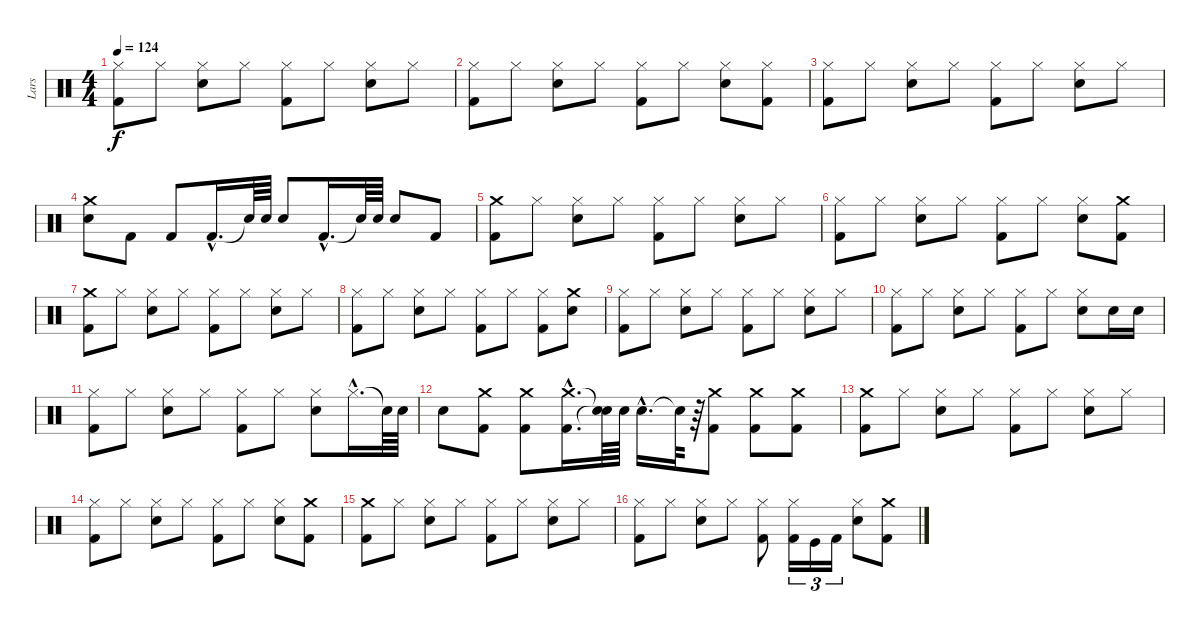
\track ("Lars" "Lars") {instrument percussion}
\staff {score}
\articulation defaults
\ts (4 4)
\tempo 124
\clef neutral
\ks c
("Kick (hit) 2" "Hi-Hat (closed)").8{dy f} "Hi-Hat (closed)".8 ("Snare (hit) 2" "Hi-Hat (closed)").8 "Hi-Hat (closed)".8 ("Kick (hit) 2" "Hi-Hat (closed)").8 "Hi-Hat (closed)".8 ("Snare (hit) 2" "Hi-Hat (closed)").8 "Hi-Hat (closed)".8 |
("Kick (hit) 2" "Hi-Hat (closed)").8 "Hi-Hat (closed)".8 ("Snare (hit) 2" "Hi-Hat (closed)").8 "Hi-Hat (closed)".8 ("Kick (hit) 2" "Hi-Hat (closed)").8 "Hi-Hat (closed)".8 ("Snare (hit) 2" "Hi-Hat (closed)").8 ("Kick (hit) 2" "Hi-Hat (closed)").8 |
("Kick (hit) 2" "Hi-Hat (closed)").8 "Hi-Hat (closed)".8 ("Snare (hit) 2" "Hi-Hat (closed)").8 "Hi-Hat (closed)".8 ("Kick (hit) 2" "Hi-Hat (closed)").8 "Hi-Hat (closed)".8 ("Snare (hit) 2" "Hi-Hat (closed)").8 "Hi-Hat (closed)".8 |
("Snare (hit) 2" "Crash medium (hit)").8 "Kick (hit) 2".8 "Kick (hit) 2".8 "Kick (hit) 2"{hac}.16{d} "Snare (hit)"{t}.64 "Snare (hit) 2".64 "Snare (hit) 2".8 "Kick (hit) 2"{hac}.16{d} "Snare (hit)"{t}.64 "Snare (hit) 2".64 "Snare (hit) 2".8 "Kick (hit) 2".8 |
("Crash medium (hit)" "Kick (hit) 2").8 "Hi-Hat (closed)".8 ("Snare (hit) 2" "Hi-Hat (closed)").8 "Hi-Hat (closed)".8 ("Kick (hit) 2" "Hi-Hat (closed)").8 "Hi-Hat (closed)".8 ("Snare (hit) 2" "Hi-Hat (closed)").8 "Hi-Hat (closed)".8 |
("Kick (hit) 2" "Hi-Hat (closed)").8 "Hi-Hat (closed)".8 ("Snare (hit) 2" "Hi-Hat (closed)").8 "Hi-Hat (closed)".8 ("Kick (hit) 2" "Hi-Hat (closed)").8 "Hi-Hat (closed)".8 ("Snare (hit) 2" "Hi-Hat (closed)").8 ("Crash medium (hit)" "Kick (hit) 2").8 |
("Crash medium (hit)" "Kick (hit) 2").8 "Hi-Hat (closed)".8 ("Snare (hit) 2" "Hi-Hat (closed)").8 "Hi-Hat (closed)".8 ("Kick (hit) 2" "Hi-Hat (closed)").8 "Hi-Hat (closed)".8 ("Snare (hit) 2" "Hi-Hat (closed)").8 "Hi-Hat (closed)".8 |
("Kick (hit) 2" "Hi-Hat (closed)").8 "Hi-Hat (closed)".8 ("Snare (hit) 2" "Hi-Hat (closed)").8 "Hi-Hat (closed)".8 ("Kick (hit) 2" "Hi-Hat (closed)").8 "Hi-Hat (closed)".8 ("Kick (hit) 2" "Hi-Hat (closed)").8 ("Crash medium (hit)" "Snare (hit) 2").8 |
("Kick (hit) 2" "Hi-Hat (closed)").8 "Hi-Hat (closed)".8 ("Snare (hit) 2" "Hi-Hat (closed)").8 "Hi-Hat (closed)".8 ("Kick (hit) 2" "Hi-Hat (closed)").8 "Hi-Hat (closed)".8 ("Snare (hit) 2" "Hi-Hat (closed)").8 "Hi-Hat (closed)".8 |
("Hi-Hat (closed)" "Kick (hit) 2").8 "Hi-Hat (closed)".8 ("Snare (hit) 2" "Hi-Hat (closed)").8 "Hi-Hat (closed)".8 ("Hi-Hat (closed)" "Kick (hit) 2").8 "Hi-Hat (closed)".8 ("Snare (hit) 2" "Hi-Hat (closed)").8 "Snare (hit) 2".16 "Snare (hit) 2".16 |
("Kick (hit) 2" "Hi-Hat (closed)").8 "Hi-Hat (closed)".8 ("Snare (hit) 2" "Hi-Hat (closed)").8 "Hi-Hat (closed)".8 ("Kick (hit) 2" "Hi-Hat (closed)").8 "Hi-Hat (closed)".8 ("Snare (hit) 2" "Hi-Hat (closed)").8 "Hi-Hat (closed)"{hac}.16{d} "Snare (hit)"{t}.64 "Snare (hit) 2".64 |
"Snare (hit) 2".8 ("Kick (hit) 2" "Crash medium (hit)").8 ("Kick (hit) 2" "Crash medium (hit)").8 ("Kick (hit) 2"{hac} "Crash medium (hit)"{hac}).16{d} ("Snare (hit)"{t} "Snare (hit)"{t}).64 "Snare (hit) 2".64 "Snare (hit) 2"{hac}.16{d} "Snare (hit)"{t}.64 r.64 ("Kick (hit) 2" "Crash medium (hit)").8 ("Kick (hit) 2" "Crash medium (hit)").8 ("Kick (hit) 2" "Crash medium (hit)").8 |
("Kick (hit) 2" "Crash medium (hit)").8 "Hi-Hat (closed)".8 ("Hi-Hat (closed)" "Snare (hit) 2").8 "Hi-Hat (closed)".8 ("Kick (hit) 2" "Hi-Hat (closed)").8 "Hi-Hat (closed)".8 ("Snare (hit) 2" "Hi-Hat (closed)").8 "Hi-Hat (closed)".8 |
("Kick (hit) 2" "Hi-Hat (closed)").8 "Hi-Hat (closed)".8 ("Snare (hit) 2" "Hi-Hat (closed)").8 "Hi-Hat (closed)".8 ("Kick (hit) 2" "Hi-Hat (closed)").8 "Hi-Hat (closed)".8 ("Snare (hit) 2" "Hi-Hat (closed)").8 ("Kick (hit) 2" "Crash medium (hit)").8 |
("Kick (hit) 2" "Crash medium (hit)").8 "Hi-Hat (closed)".8 ("Snare (hit) 2" "Hi-Hat (closed)").8 "Hi-Hat (closed)".8 ("Kick (hit) 2" "Hi-Hat (closed)").8 "Hi-Hat (closed)".8 ("Snare (hit) 2" "Hi-Hat (closed)").8 "Hi-Hat (closed)".8 |
("Kick (hit) 2" "Hi-Hat (closed)").8 "Hi-Hat (closed)".8 ("Snare (hit) 2" "Hi-Hat (closed)").8 "Hi-Hat (closed)".8 ("Kick (hit) 2" "Hi-Hat (closed)").8 ("Kick (hit) 2" "Hi-Hat (closed)").16{tu (3 2)} "Kick (hit)".16{tu (3 2)} "Kick (hit) 2".16{tu (3 2)} ("Snare (hit) 2" "Hi-Hat (closed)").8 ("Kick (hit) 2" "Crash medium (hit)").8
